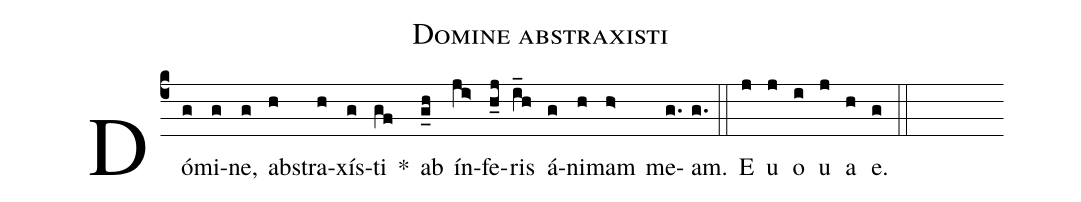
name: Domine abstraxisti;
%%
(c4)

Dó(g)mi(g)ne,(g) abs(h)tra(h)xís(g)ti(gf) *() ab(g_h) ín(ji>)fe(h_j)ris(i_h) á(g)ni(h)mam(h>) me(g.)am.(g.) (::)

E(j) u(j) o(i) u(j) a(h) e.(g) (::)
